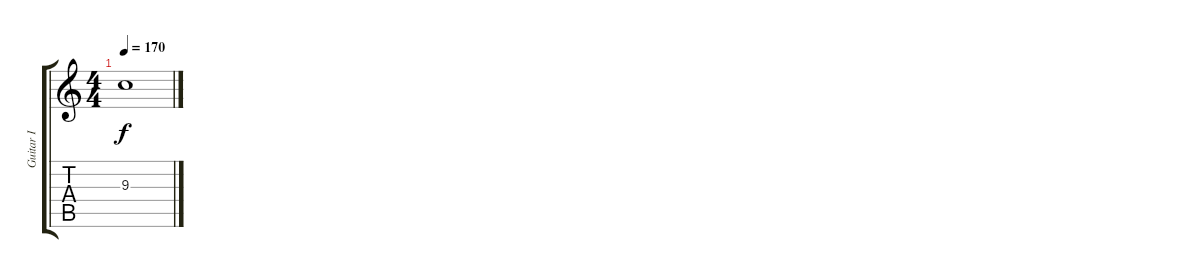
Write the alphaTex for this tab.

\track ("Guitar I" "Guitar I") {instrument overdrivenguitar}
\staff {score tabs}
\tuning (C4 G3 Eb3 Bb2 F2 C2) {hide}
\ts (4 4)
\tempo 170
\clef g2
\ks c
9.3.1{dy f volume 0}
